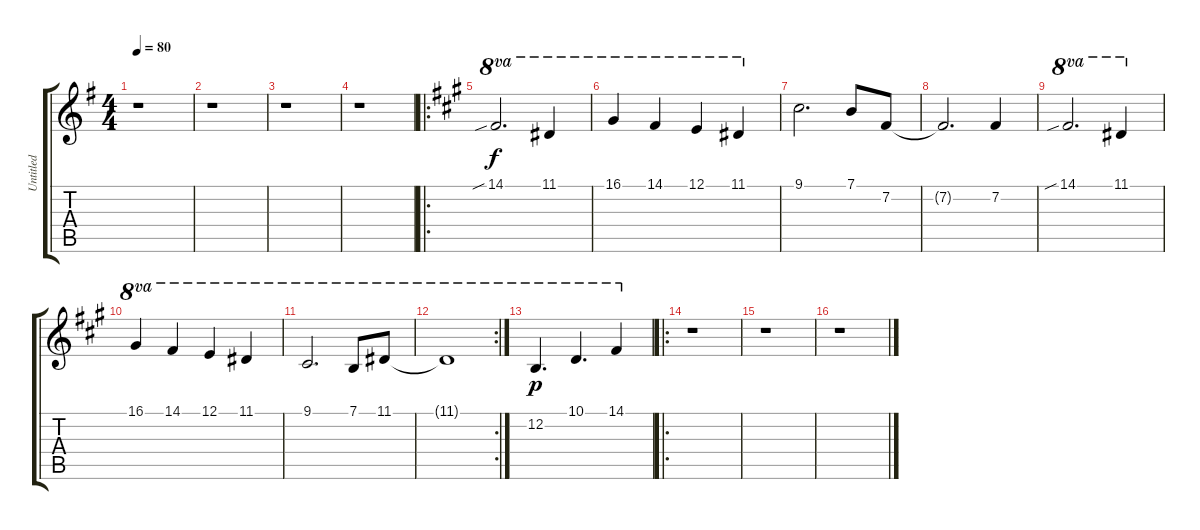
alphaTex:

\track ("Untitled" "Untitled") {instrument electricpiano1}
\staff {score tabs}
\tuning (E4 B3 G3 D3 A2 E2) {hide}
\ts (4 4)
\tempo 80
\clef g2
\ks g
r.1{dy f} |
r.1 |
r.1 |
r.1 |
\ro
\ks a
14.1{sib}.2{d ot 8va} 11.1.4{ot 8va} |
16.1.4{ot 8va} 14.1.4{ot 8va} 12.1.4{ot 8va} 11.1.4{ot 8va} |
9.1.2{d} 7.1.8 7.2.8 |
7.2{t}.2{d} 7.2.4 |
14.1{sib}.2{d ot 8va} 11.1.4{ot 8va} |
16.1.4{ot 8va} 14.1.4{ot 8va} 12.1.4{ot 8va} 11.1.4{ot 8va} |
9.1.2{d ot 8va} 7.1.8{ot 8va} 11.1.8{ot 8va} |
\rc 2
11.1{t}.1{ot 8va} |
12.2.4{d ot 8va dy p} 10.1.4{d ot 8va} 14.1.4{ot 8va} |
\ro
r.1 |
r.1 |
r.1
